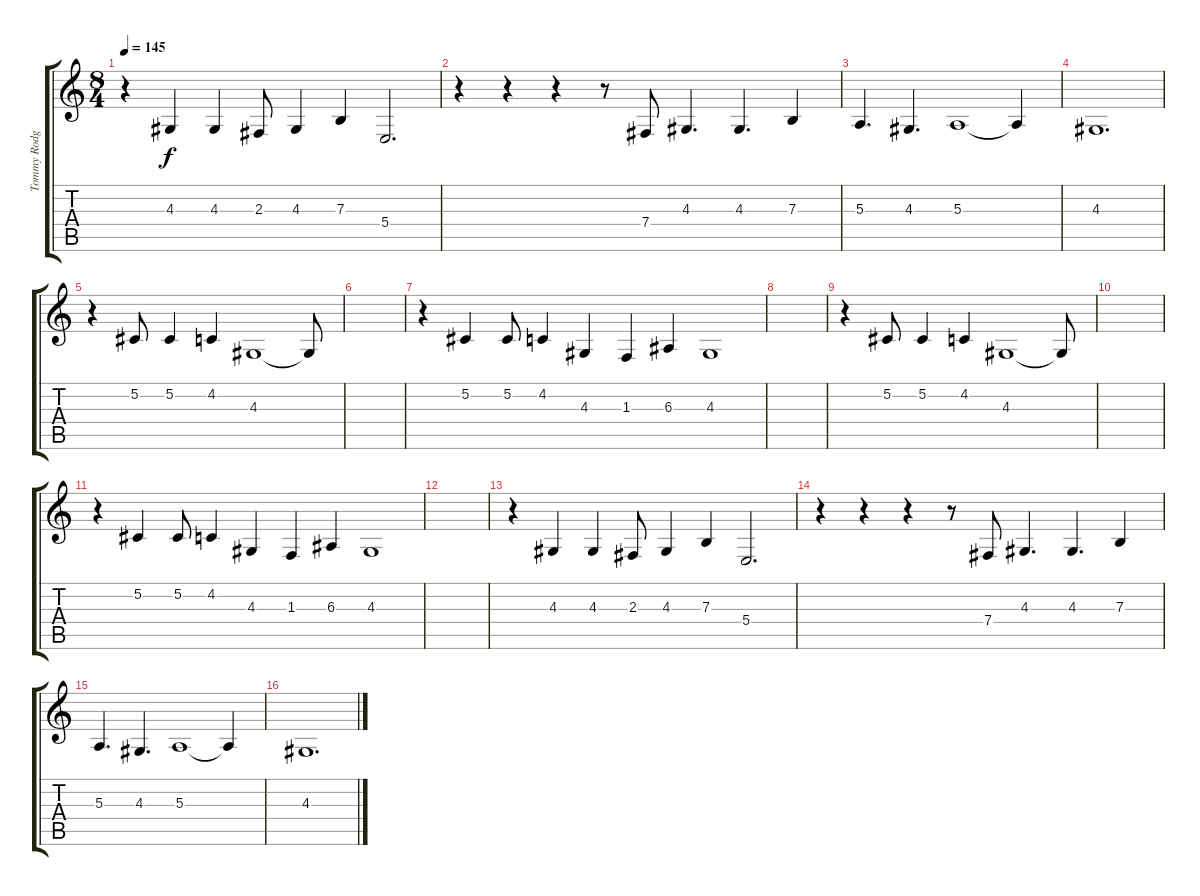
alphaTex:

\track ("Tommy Rodgers" "Tommy Rodg") {instrument sopranosax}
\staff {score tabs}
\tuning (Db4 Ab3 E3 B2 Gb2 Db2) {hide}
\ts (8 4)
\tempo 145
\clef g2
\ks c
r.4{dy f} 4.3.4 4.3.4 2.3.8 4.3.4 7.3.4 5.4.2{d} |
r.4 r.4 r.4 r.8 7.4.8 4.3.4{d} 4.3.4{d} 7.3.4 |
5.3.4{d} 4.3.4{d} 5.3.1 5.3{t}.4 |
4.3.1{d} |
r.4 5.2.8 5.2.4 4.2.4 4.3.1 4.3{t}.8 |
|
r.4 5.2.4 5.2.8 4.2.4 4.3.4 1.3.4 6.3.4 4.3.1 |
|
r.4 5.2.8 5.2.4 4.2.4 4.3.1 4.3{t}.8 |
|
r.4 5.2.4 5.2.8 4.2.4 4.3.4 1.3.4 6.3.4 4.3.1 |
|
r.4 4.3.4 4.3.4 2.3.8 4.3.4 7.3.4 5.4.2{d} |
r.4 r.4 r.4 r.8 7.4.8 4.3.4{d} 4.3.4{d} 7.3.4 |
5.3.4{d} 4.3.4{d} 5.3.1 5.3{t}.4 |
4.3.1{d}
